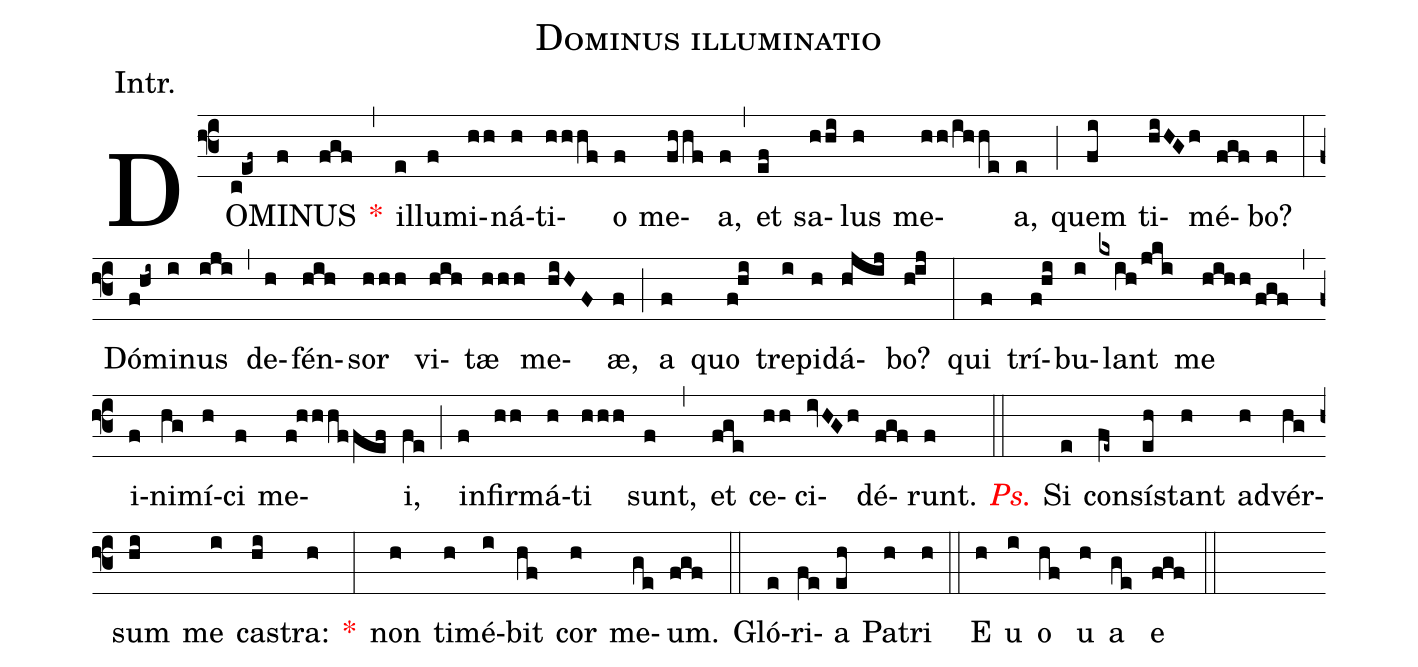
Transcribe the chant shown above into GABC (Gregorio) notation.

name:Dominus illuminatio;
annotation:Intr.;
mode:II.;
office-part:Introit;
%%
(f3) DO(c!ef~)MI(f)NUS(fgf) <v>\red{*}</v>(,) il(e)lu(f)mi(hh)ná(h)ti(hhhf)o(f) me(fhhf)a,(f) (,) et(ef) sa(hhi)lus(h) me(hh/ihhe)a,(e) (;) quem(fi) ti(hiHGh)mé(fgf)bo?(f) (:) Dó(f!hi~)mi(i)nus(iji) (,) de(h)fén(hih)sor(hhh) vi(hih)tæ(hhh) me(hiHF)æ,(f) (;) a(f) quo(f!hi) tre(i)pi(h)dá(hjij)bo?(h!ij) (:) qui(f) trí(f!hi)bu(i)lant(kxih/jki) me(hihh/fgf) (,) i(f)ni(hg)mí(h)ci(f) me(f!hhhf/fef)i,(fe) (;) in(f)fir(hh)má(h)ti(hhh) sunt,(f) (,) et(fge) ce(hh)ci(ivHGh)dé(fgf)runt.(f) (::) <v>\redit{Ps.}</v> Si(e) con(fe~)sís(eh)tant(h) ad(h)vér(hg)sum(hi) me(i) cas(hi)tra:(h) <v>\red{*}</v>(:) non(h) ti(h)mé(i)bit(hf) cor(h) me(ge)um.(fgf) (::) Gló(e)ri(fe)a(eh) Pa(h)tri(h) (::) E(h) u(i) o(hf) u(h) a(ge) e(fgf) (::)
